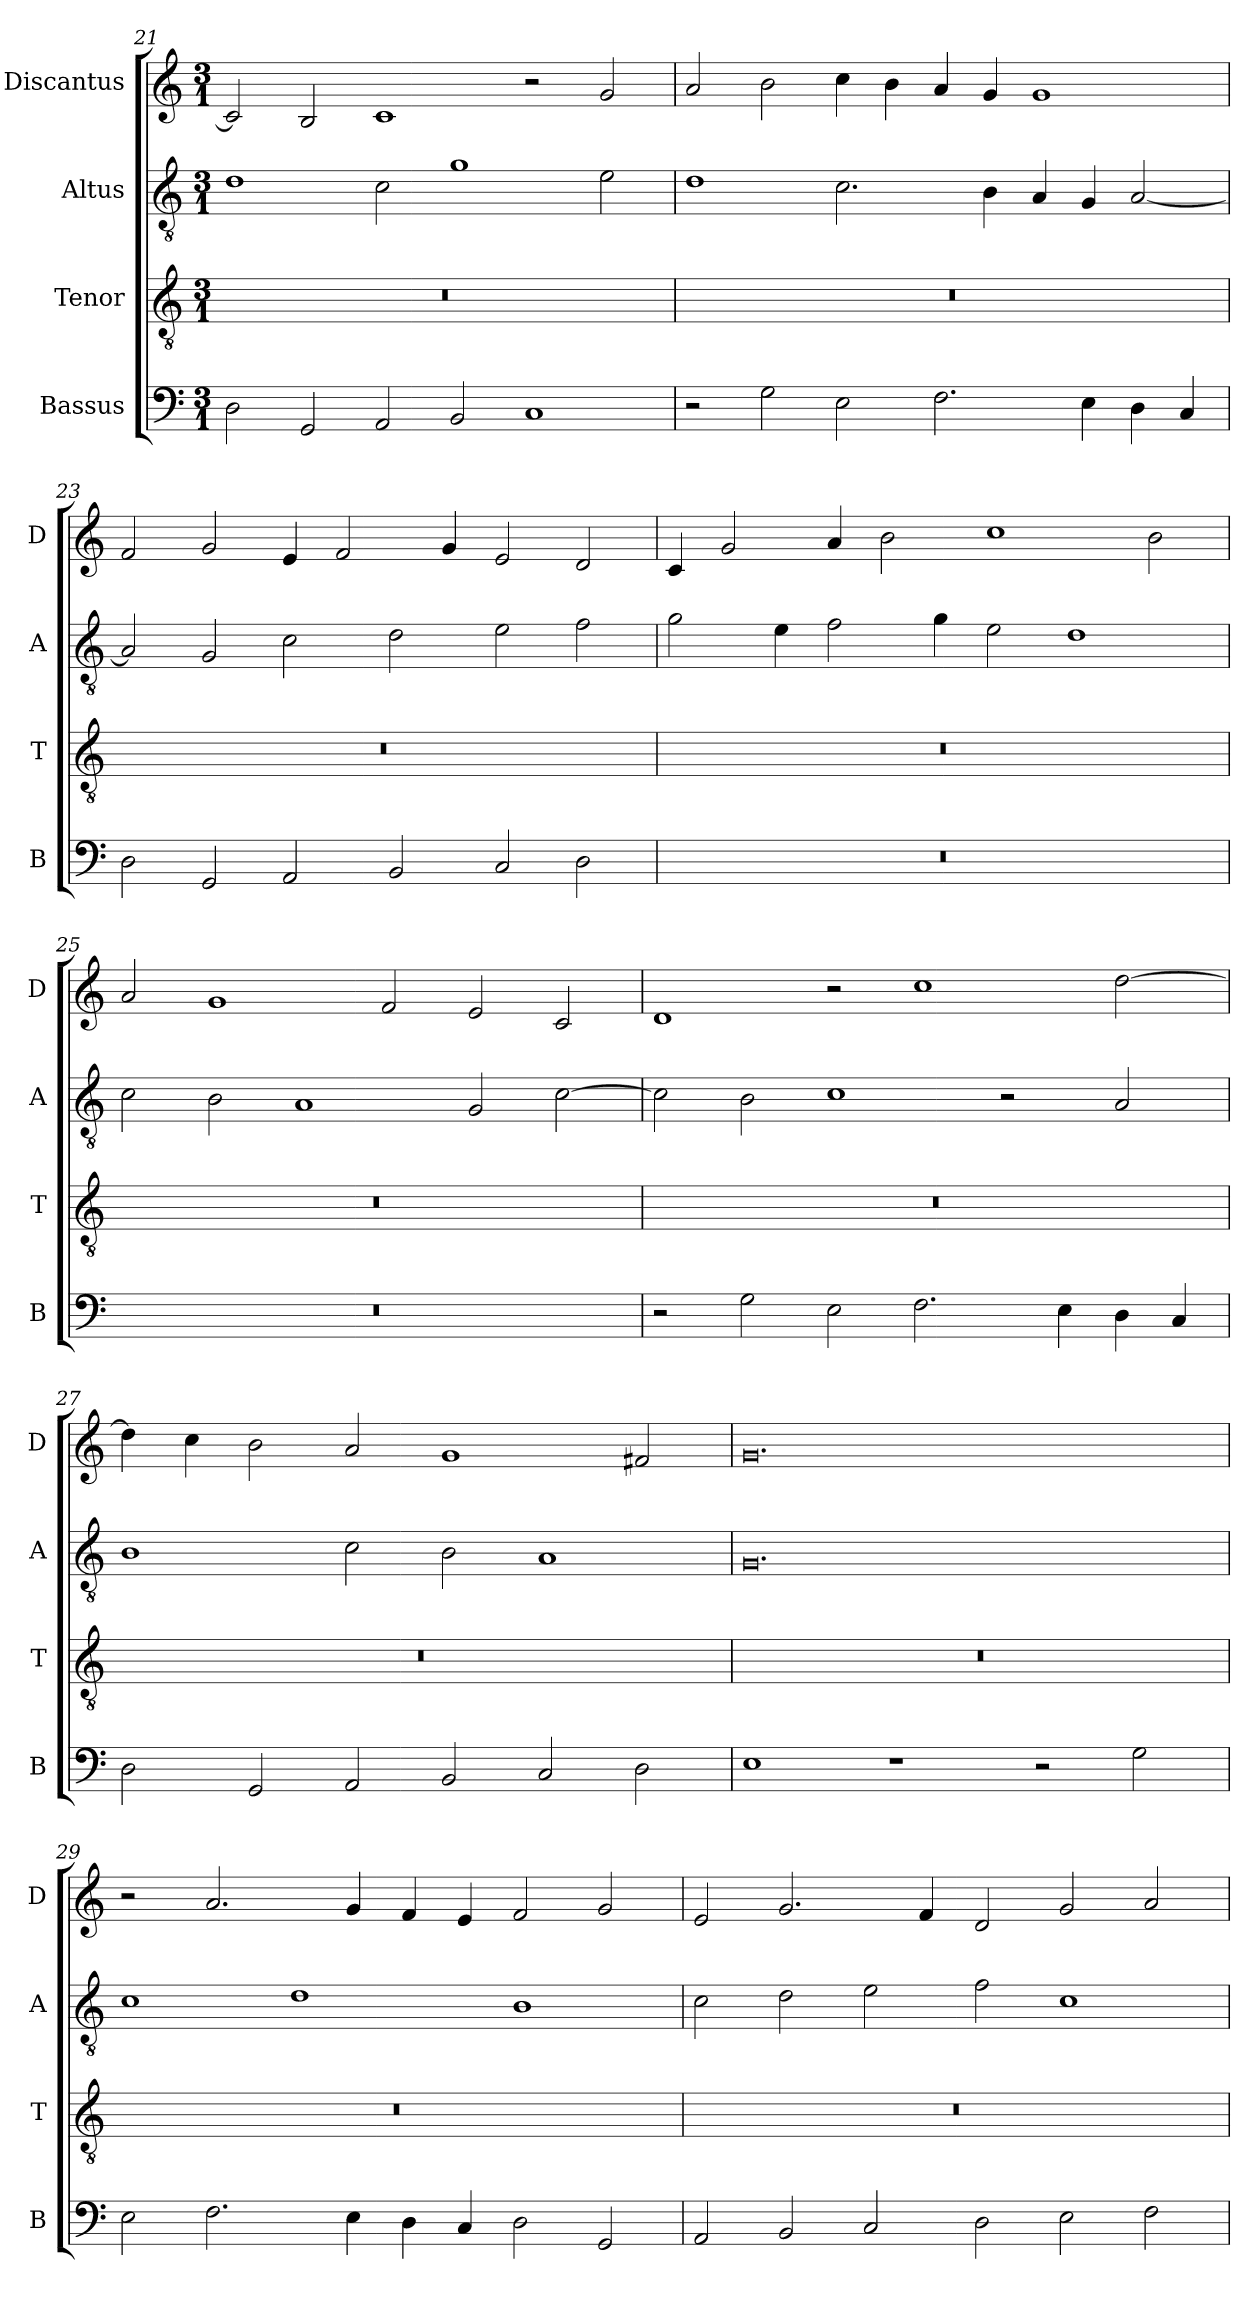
**kern	**kern	**kern	**kern
*part4	*part3	*part2	*part1
*staff4	*staff3	*staff2	*staff1
*I"Bassus	*I"Tenor	*I"Altus	*I"Discantus
*I'B	*I'T	*I'A	*I'D
*clefF4	*clefGv2	*clefGv2	*clefG2
*k[]	*k[]	*k[]	*k[]
*M3/1	*M3/1	*M3/1	*M3/1
=21	=21	=21	=21
2D	0.r	1d	2c]
2GG	.	.	2B
2AA	.	2c	1c
2BB	.	1g	.
1C	.	.	2r
.	.	2e	2g
=22	=22	=22	=22
2r	0.r	1d	2a
2G	.	.	2b
2E	.	2.c	4cc
.	.	.	4b
2.F	.	.	4a
.	.	4B	4g
.	.	4A	1g
4E	.	4G	.
4D	.	[2A	.
4C	.	.	.
=23	=23	=23	=23
2D	0.r	2A]	2f
2GG	.	2G	2g
2AA	.	2c	4e
.	.	.	2f
2BB	.	2d	.
.	.	.	4g
2C	.	2e	2e
2D	.	2f	2d
=24	=24	=24	=24
0.r	0.r	2g	4c
.	.	.	2g
.	.	4e	.
.	.	2f	4a
.	.	.	2b
.	.	4g	.
.	.	2e	1cc
.	.	1d	.
.	.	.	2b
=25	=25	=25	=25
0.r	0.r	2c	2a
.	.	2B	1g
.	.	1A	.
.	.	.	2f
.	.	2G	2e
.	.	[2c	2c
=26	=26	=26	=26
2r	0.r	2c]	1d
2G	.	2B	.
2E	.	1c	2r
2.F	.	.	1cc
.	.	2r	.
4E	.	.	.
4D	.	2A	[2dd
4C	.	.	.
=27	=27	=27	=27
2D	0.r	1B	4dd]
.	.	.	4cc
2GG	.	.	2b
2AA	.	2c	2a
2BB	.	2B	1g
2C	.	1A	.
2D	.	.	2f#X
=28	=28	=28	=28
1E	0.r	0.G	0.g
1r	.	.	.
2r	.	.	.
2G	.	.	.
=29	=29	=29	=29
2E	0.r	1c	2r
2.F	.	.	2.a
.	.	1d	.
4E	.	.	4g
4D	.	.	4f
4C	.	.	4e
2D	.	1B	2f
2GG	.	.	2g
=30	=30	=30	=30
2AA	0.r	2c	2e
2BB	.	2d	2.g
2C	.	2e	.
.	.	.	4f
2D	.	2f	2d
2E	.	1c	2g
2F	.	.	2a
=	=	=	=
*-	*-	*-	*-
